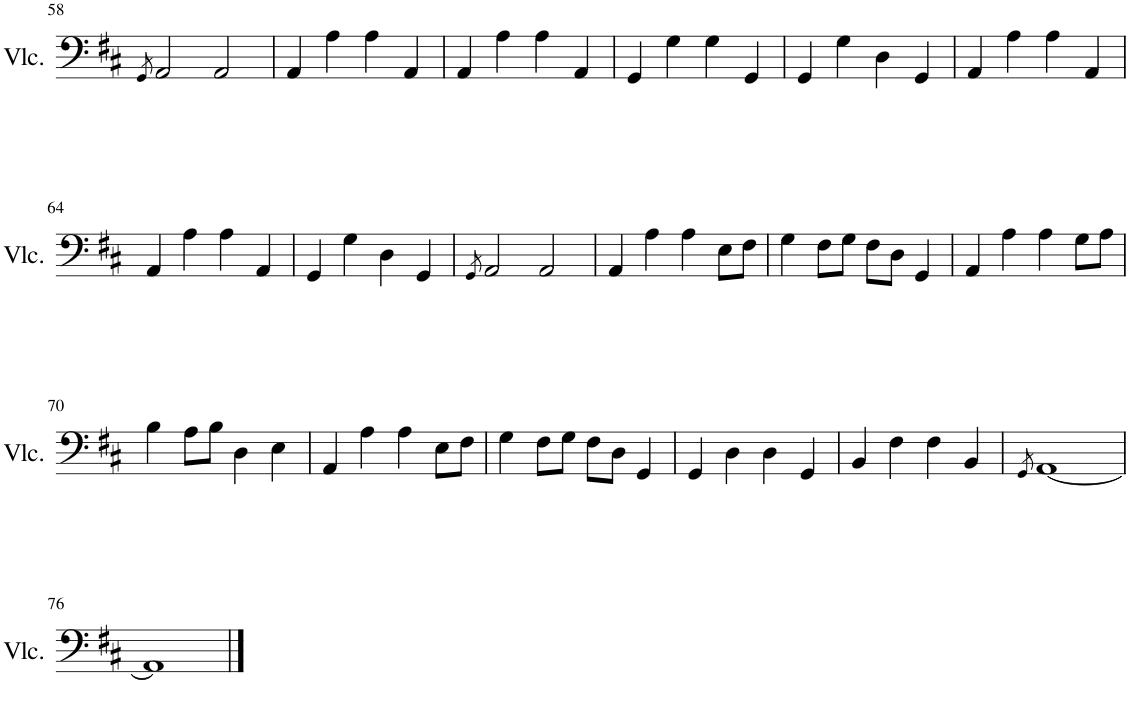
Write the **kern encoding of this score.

**kern
*part1
*staff1
*I"Violoncello
*I'Vlc.
!!LO:PB:g=z
*clefF4
*k[f#c#]
*M4/4
=58
8qGG/
2AA/
2AA/
=59
4AA/
4A\
4A\
4AA/
=60
4AA/
4A\
4A\
4AA/
=61
4GG/
4G\
4G\
4GG/
=62
4GG/
4G\
4D\
4GG/
=63
4AA/
4A\
4A\
4AA/
!!LO:LB:g=z
=64
4AA/
4A\
4A\
4AA/
=65
4GG/
4G\
4D\
4GG/
=66
8qGG/
2AA/
2AA/
=67
4AA/
4A\
4A\
8E\L
8F#\J
=68
4G\
8F#\L
8G\J
8F#\L
8D\J
4GG/
=69
4AA/
4A\
4A\
8G\L
8A\J
!!LO:LB:g=z
=70
4B\
8A\L
8B\J
4D\
4E\
=71
4AA/
4A\
4A\
8E\L
8F#\J
=72
4G\
8F#\L
8G\J
8F#\L
8D\J
4GG/
=73
4GG/
4D\
4D\
4GG/
=74
4BB/
4F#\
4F#\
4BB/
=75
8qGG/
[1AA
!!LO:LB:g=z
=76
1AA]
==
*-
